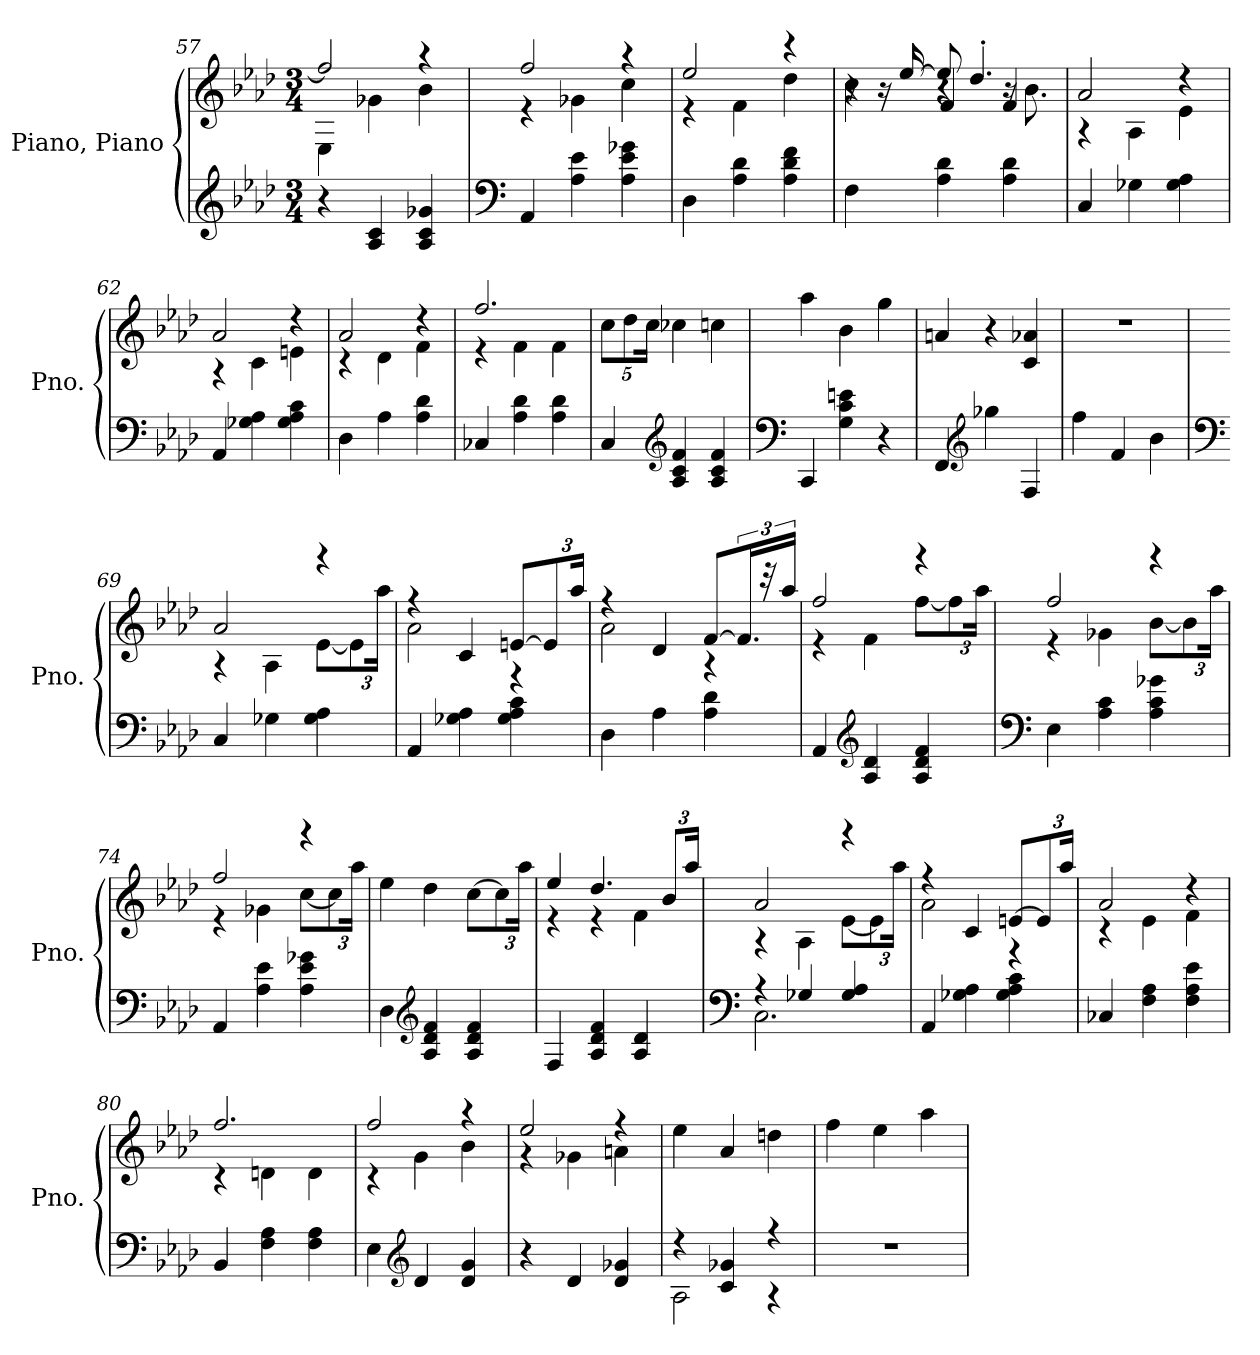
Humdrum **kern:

**kern	**kern
*part1	*part1
*staff2	*staff1
*I"Piano, Piano	*
*I'Pno.	*
*clefG2	*clefG2
*k[b-e-a-d-]	*k[b-e-a-d-]
*M3/4	*M3/4
=57	=57
*	*^
4r	2ff/]	4E-\
4A-/ 4c/	.	4g-X\
4A-/ 4c/ 4g-X/	4r	4b-\
=58	=58	=58
*clefF4	*	*
4AA-/	2ff/	4r
4A-\ 4e-\	.	4g-X\
4A-\ 4e-\ 4g-X\	4r	4cc\
!!LO:PB:g=z	!!
=59	=59	=59
4D-\	2ee-/	4r
4A-\ 4d-\	.	4f\
4A-\ 4d-\ 4f\	4r	4dd-\
=60	=60	=60
*	*	*^
4F\	8r	4cc\	4r
.	16r	.	.
.	[16ee-/	.	.
4A-\ 4d-\	8ee-/]	4r	4f/
.	4.dd-'/	.	.
4A-\ 4d-\	.	16r	4f/
.	.	8.b-\	.
*	*v	*v	*v
=61	=61
*	*MM210
*	*^
4C/	2a-/	4r
4G-X\	.	4A-\
4G-\ 4A-\	4r	4e-\
=62	=62	=62
*	*MM220	*
4AA-/	2a-/	4r
4G-X\ 4A-\	.	4c\
4G-\ 4A-\ 4c\	4r	4en\
=63	=63	=63
4D-\	2a-/	4r
4A-\	.	4d-\
4A-\ 4d-\	4r	4f\
=64	=64	=64
4C-X/	2.ff/	4r
4A-\ 4d-\	.	4f\
4A-\ 4d-\	.	4f\
*	*v	*v
=65	=65
*	*Xbrackettup
4C/	10cc\L
.	10dd-\
.	20cc\Jk
*clefG2	*
4A-/ 4c/ 4f/	4cc-X\
4A-/ 4c/ 4f/	4ccn\
!!LO:LB:g=z
=66	=66
*clefF4	*
*	*MM210
4CC/	4aa-\
4G\ 4c\ 4en\	4b-\
4r	4gg\
=67	=67
*	*MM200
4FF/	4an/
*clefG2	*
4gg-X\	4r
4F/	4c/ 4a-X/
=68	=68
*	*MM190
4ff\	2.r
4f/	.
4b-\	.
=69	=69
*clefF4	*
*	*MM180
*	*^
4C/	2a-/	4r
4G-X\	.	4A-\
4G-\ 4A-\	4r	[8e-\L
.	.	12e-\]
.	.	24aa-\Jk
=70	=70	=70
*	*MM190	*
4AA-/	4r	2a-\
4G-X\ 4A-\	4c/	.
4G-\ 4A-\ 4c\	[8en/L	4r
.	12e/]	.
.	24aa-/Jk	.
=71	=71	=71
*	*MM200	*
4D-\	4r	2a-\
4A-\	4d-/	.
4A-\ 4d-\	[8f/L	4r
*	*brackettup	*
.	24.f/Jk]	.
.	48r	.
.	24aa-/	.
!!LO:LB:g=z	!!
=72	=72	=72
4AA-/	2ff/	4r
*clefG2	*	*
4A-/ 4d-/	.	4f\
4A-/ 4d-/ 4f/	4r	[8ff\L
*	*	*Xbrackettup
.	.	12ff\]
.	.	24aa-\Jk
=73	=73	=73
*clefF4	*	*
*	*MM215	*
4E-\	2ff/	4r
4A-\ 4c\	.	4g-X\
4A-\ 4c\ 4g-X\	4r	[8b-\L
.	.	12b-\]
.	.	24aa-\Jk
=74	=74	=74
*	*MM220	*
4AA-/	2ff/	4r
4A-\ 4e-\	.	4g-X\
4A-\ 4e-\ 4g-X\	4r	[8cc\L
.	.	12cc\]
.	.	24aa-\Jk
*	*v	*v
=75	=75
*	*MM225
4D-\	4ee-\
*clefG2	*
4A-/ 4d-/ 4f/	4dd-\
4A-/ 4d-/ 4f/	[8cc\L
.	12cc\]
.	24aa-\Jk
=76	=76
*	*MM220
*	*^
4F/	4ee-/	4r
4A-/ 4d-/ 4f/	4.dd-/	4r
4A-/ 4d-/	.	4f\
.	12b-/L	.
.	24aa-/Jk	.
!!LO:LB:g=z	!!
=77	=77	=77
*clefF4	*	*
*^	*	*
4r	2.C\	2a-/	4r
4G-X/	.	.	4A-\
4G-/ 4A-/	.	4r	[8e-\L
.	.	.	12e-\]
.	.	.	24aa-\Jk
*v	*v	*	*
=78	=78	=78
4AA-/	4r	2a-\
4G-X\ 4A-\	4c/	.
4G-\ 4A-\ 4c\	[8en/L	4r
.	12e/]	.
.	24aa-/Jk	.
=79	=79	=79
4C-X/	2a-/	4r
4F\ 4A-\	.	4e-\
4F\ 4A-\ 4e-\	4r	4f\
=80	=80	=80
4BB-/	2.ff/	4r
4F\ 4A-\	.	4dn\
4F\ 4A-\	.	4d\
=81	=81	=81
4E-\	2ff/	4r
*clefG2	*	*
4d-/	.	4g\
*	*MM200	*
4d-/ 4g/	4r	4b-\
=82	=82	=82
4r	2ee-/	4r
4d-/	.	4g-X\
*	*MM190	*
4d-/ 4g-X/	4r	4an\
*	*v	*v
=83	=83
*^	*
4r	2A-\	4ee-\
4c/ 4g-X/	.	4a-/
4r	4r	4ddn\
*v	*v	*
!!LO:LB:g=z
=84	=84
2.r	4ff\
*	*MM170
.	4ee-\
*	*MM70
.	4aa-\
=	=
*-	*-
